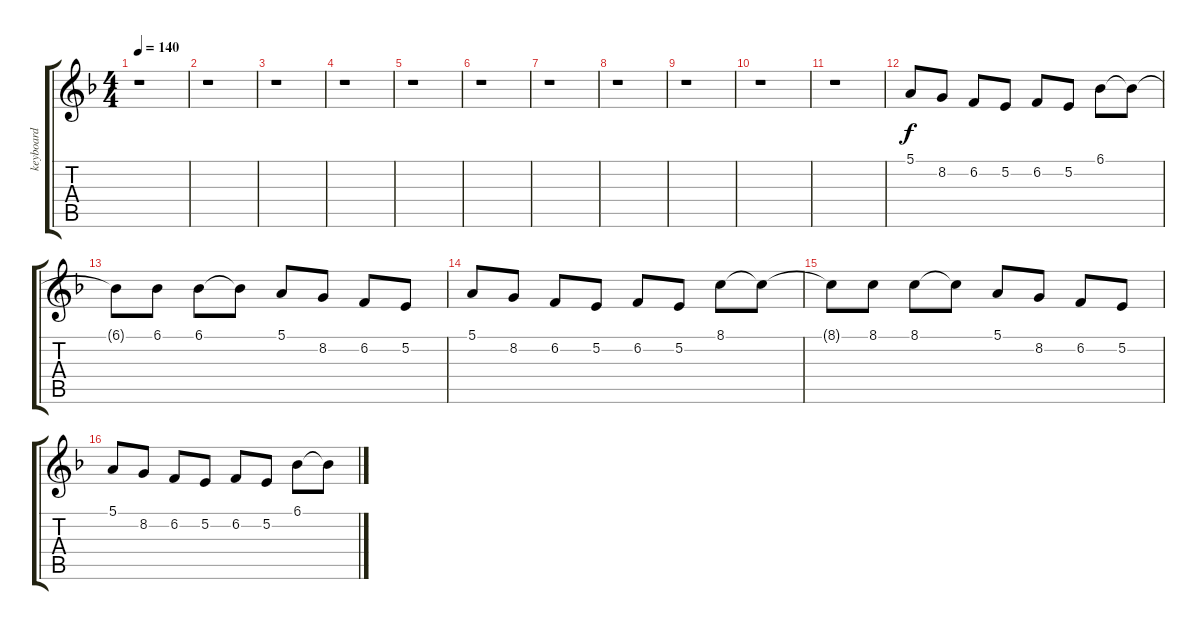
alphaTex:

\track ("keyboard" "keyboard") {instrument musicbox}
\staff {score tabs}
\tuning (E4 B3 G3 D3 A2 E2) {hide}
\ts (4 4)
\tempo 140
\clef g2
\ks dminor
r.1{dy f} |
r.1 |
r.1 |
r.1 |
r.1 |
r.1 |
r.1 |
r.1 |
r.1 |
r.1 |
r.1 |
5.1.8 8.2.8 6.2.8 5.2.8 6.2.8 5.2.8 6.1.8 6.1{t}.8 |
6.1{t}.8 6.1.8 6.1.8 6.1{t}.8 5.1.8 8.2.8 6.2.8 5.2.8 |
5.1.8 8.2.8 6.2.8 5.2.8 6.2.8 5.2.8 8.1.8 8.1{t}.8 |
8.1{t}.8 8.1.8 8.1.8 8.1{t}.8 5.1.8 8.2.8 6.2.8 5.2.8 |
5.1.8 8.2.8 6.2.8 5.2.8 6.2.8 5.2.8 6.1.8 6.1{t}.8
